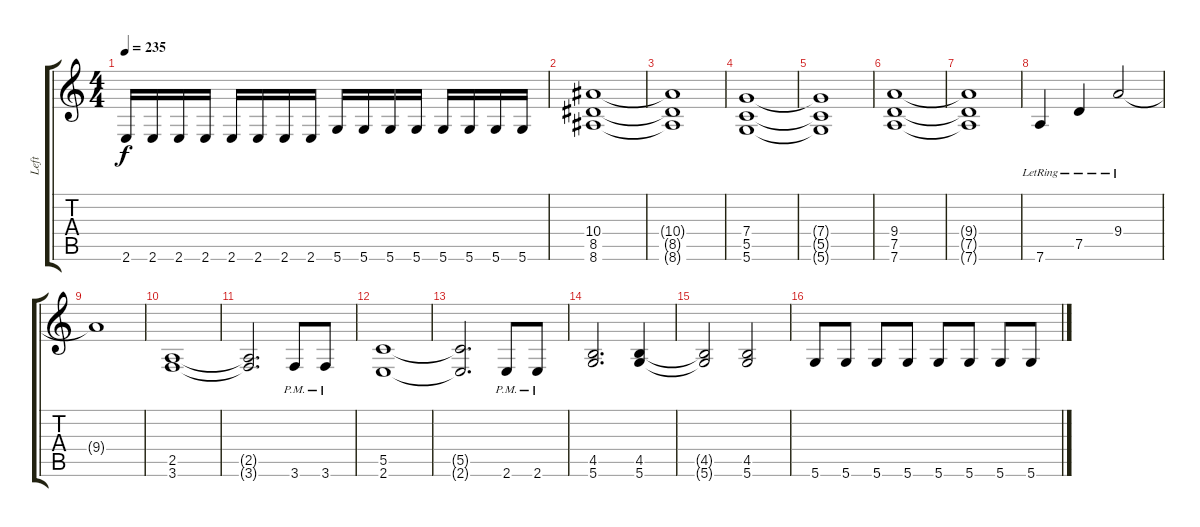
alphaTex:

\track ("Left" "Left") {instrument distortionguitar}
\staff {score tabs}
\tuning (D4 A3 F3 C3 G2 D2) {hide}
\ts (4 4)
\tempo 235
\clef g2
\ks c
2.6.16{dy f} 2.6.16 2.6.16 2.6.16 2.6.16 2.6.16 2.6.16 2.6.16 5.6.16 5.6.16 5.6.16 5.6.16 5.6.16 5.6.16 5.6.16 5.6.16 |
(10.4 8.5 8.6).1 |
(10.4{t} 8.5{t} 8.6{t}).1 |
(7.4 5.5 5.6).1 |
(7.4{t} 5.5{t} 5.6{t}).1 |
(9.4 7.5 7.6).1 |
(9.4{t} 7.5{t} 7.6{t}).1 |
7.6{lr}.4 7.5{lr}.4 9.4{lr}.2 |
9.4{t}.1 |
(2.5 3.6).1 |
(2.5{t} 3.6{t}).2{d} 3.6{pm}.8 3.6{pm}.8 |
(5.5 2.6).1 |
(5.5{t} 2.6{t}).2{d} 2.6{pm}.8 2.6{pm}.8 |
(4.5 5.6).2{d} (4.5 5.6).4 |
(4.5{t} 5.6{t}).2 (4.5 5.6).2 |
5.6.8 5.6.8 5.6.8 5.6.8 5.6.8 5.6.8 5.6.8 5.6.8
